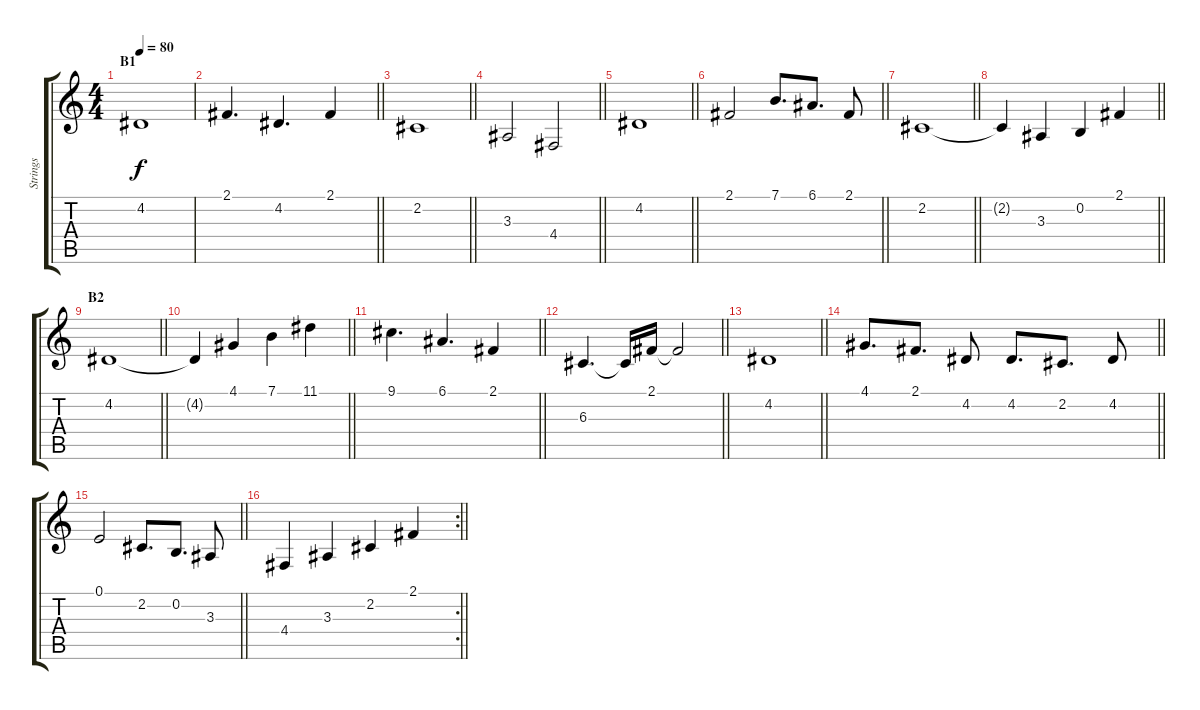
\track ("Strings" "Strings") {instrument stringensemble1}
\staff {score tabs}
\tuning (E4 B3 G3 D3 A2 E2) {hide}
\ts (4 4)
\section ("" "B1")
\tempo 80
\clef g2
\ks c
4.2.1{dy f} |
\barLineRight lightlight
2.1.4{d} 4.2.4{d} 2.1.4 |
\barLineRight lightlight
2.2.1 |
\barLineRight lightlight
3.3.2 4.4.2 |
\barLineRight lightlight
4.2.1 |
\barLineRight lightlight
2.1.2 7.1.8{d} 6.1.8{d} 2.1.8 |
\barLineRight lightlight
2.2.1 |
\barLineRight lightlight
2.2{t}.4 3.3.4 0.2.4 2.1.4 |
\section ("" "B2")
\barLineRight lightlight
4.2.1 |
\barLineRight lightlight
4.2{t}.4 4.1.4 7.1.4 11.1.4 |
\barLineRight lightlight
9.1.4{d} 6.1.4{d} 2.1.4 |
\barLineRight lightlight
6.3.4{d} 6.3{t}.16 2.1.16 2.1{t}.2 |
\barLineRight lightlight
4.2.1 |
\barLineRight lightlight
4.1.8{d} 2.1.8{d} 4.2.8 4.2.8{d} 2.2.8{d} 4.2.8 |
\barLineRight lightlight
0.1.2 2.2.8{d} 0.2.8{d} 3.3.8 |
\rc 2
\barLineRight lightlight
4.4.4 3.3.4 2.2.4 2.1.4
